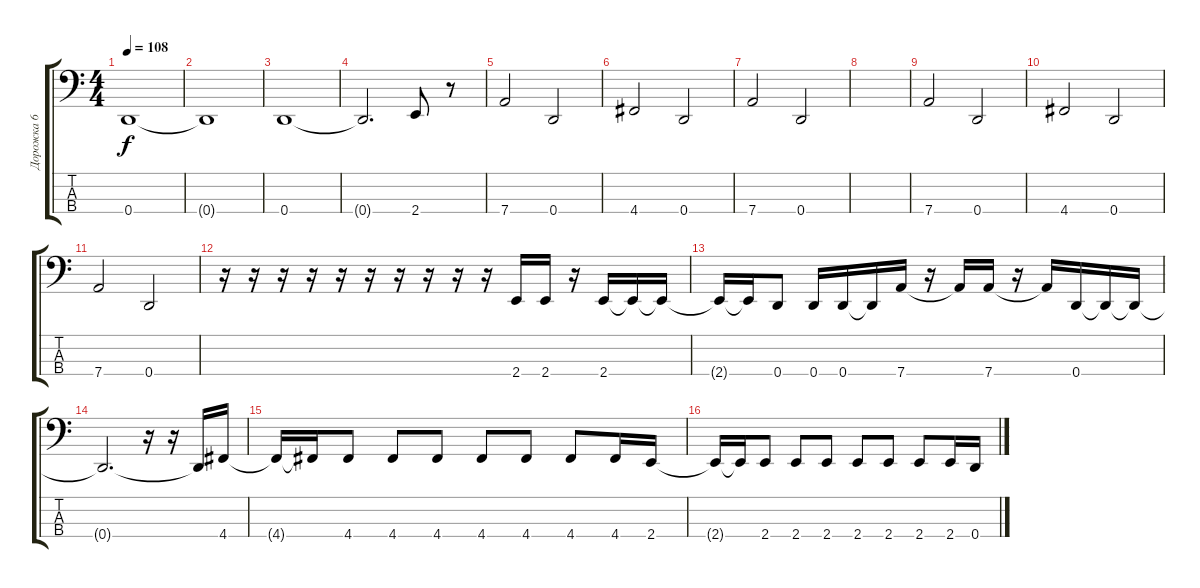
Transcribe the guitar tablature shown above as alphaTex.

\track ("Дорожка 6" "Дорожка 6") {instrument electricbasspick}
\staff {score tabs}
\tuning (G2 D2 A1 D1) {hide}
\ts (4 4)
\tempo 108
\clef f4
\ks c
0.4.1{dy f} |
0.4{t}.1 |
0.4.1 |
0.4{t}.2{d} 2.4.8 r.8 |
7.4.2 0.4.2 |
4.4.2 0.4.2 |
7.4.2 0.4.2 |
|
7.4.2 0.4.2 |
4.4.2 0.4.2 |
7.4.2 0.4.2 |
r.16 r.16 r.16 r.16 r.16 r.16 r.16 r.16 r.16 r.16 2.4.16 2.4.16 r.16 2.4.16 2.4{t}.16 2.4{t}.16 |
2.4{t}.16 2.4{t}.16 0.4.8 0.4.16 0.4.16 0.4{t}.16 7.4.16 r.16 7.4{t}.16 7.4.16 r.16 7.4{t}.16 0.4.16 0.4{t}.16 0.4{t}.16 |
0.4{t}.2{d} r.16 r.16 0.4{t}.16 4.4.16 |
4.4{t}.16 4.4{t}.16 4.4.8 4.4.8 4.4.8 4.4.8 4.4.8 4.4.8 4.4.16 2.4.16 |
2.4{t}.16 2.4{t}.16 2.4.8 2.4.8 2.4.8 2.4.8 2.4.8 2.4.8 2.4.16 0.4.16
